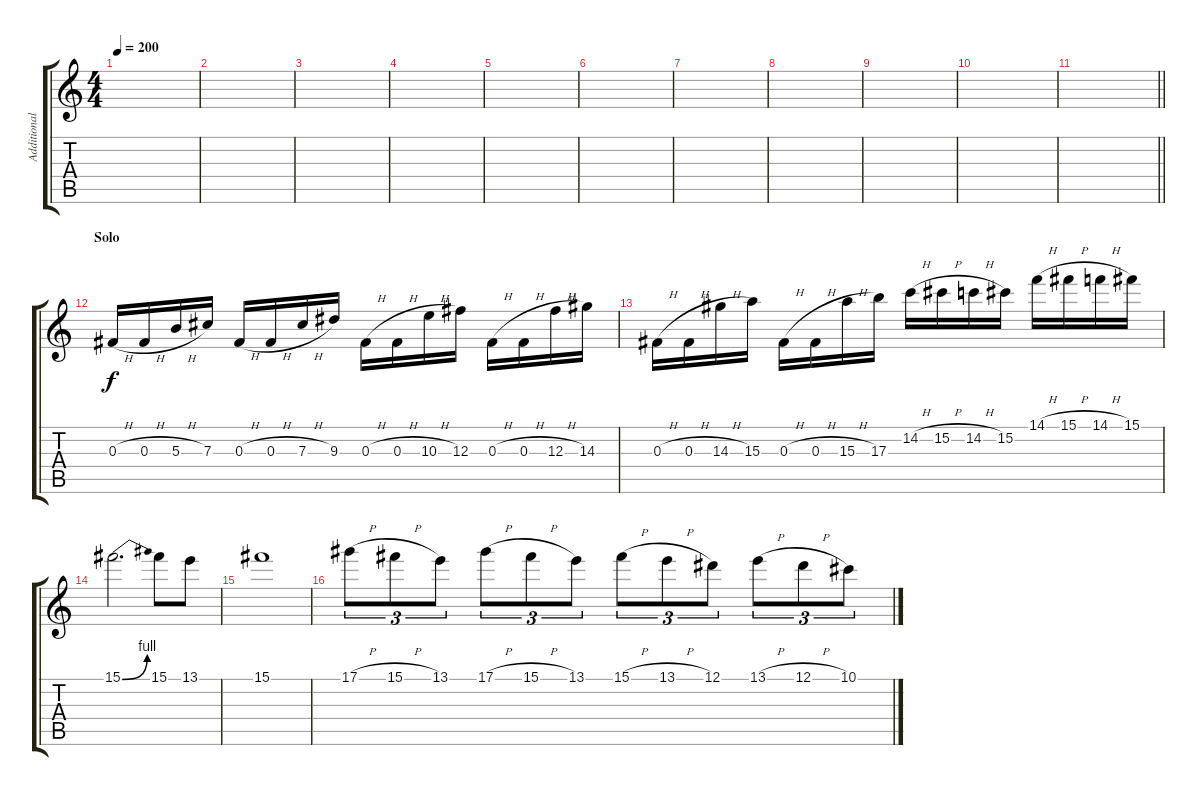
\track ("Additional Guitar" "Additional") {instrument overdrivenguitar}
\staff {score tabs}
\tuning (Eb4 Bb3 Gb3 Db3 Ab2 Db2) {hide}
\ts (4 4)
\tempo 200
\clef g2
\ks c
|
|
|
|
|
|
|
|
|
|
\barLineRight lightlight
|
\section ("" "Solo")
0.3{h}.16 0.3{h}.16 5.3{h}.16 7.3.16 0.3{h}.16 0.3{h}.16 7.3{h}.16 9.3.16 0.3{h}.16 0.3{h}.16 10.3{h}.16 12.3.16 0.3{h}.16 0.3{h}.16 12.3{h}.16 14.3.16 |
0.3{h}.16 0.3{h}.16 14.3{h}.16 15.3.16 0.3{h}.16 0.3{h}.16 15.3{h}.16 17.3.16 14.2{h}.16 15.2{h}.16 14.2{h}.16 15.2.16 14.1{h}.16 15.1{h}.16 14.1{h}.16 15.1.16 |
15.1{be (bend 0 0 60 4)}.2{d} 15.1.8 13.1.8 |
15.1.1 |
17.1{h}.8{tu (3 2)} 15.1{h}.8{tu (3 2)} 13.1.8{tu (3 2)} 17.1{h}.8{tu (3 2)} 15.1{h}.8{tu (3 2)} 13.1.8{tu (3 2)} 15.1{h}.8{tu (3 2)} 13.1{h}.8{tu (3 2)} 12.1.8{tu (3 2)} 13.1{h}.8{tu (3 2)} 12.1{h}.8{tu (3 2)} 10.1.8{tu (3 2)}
